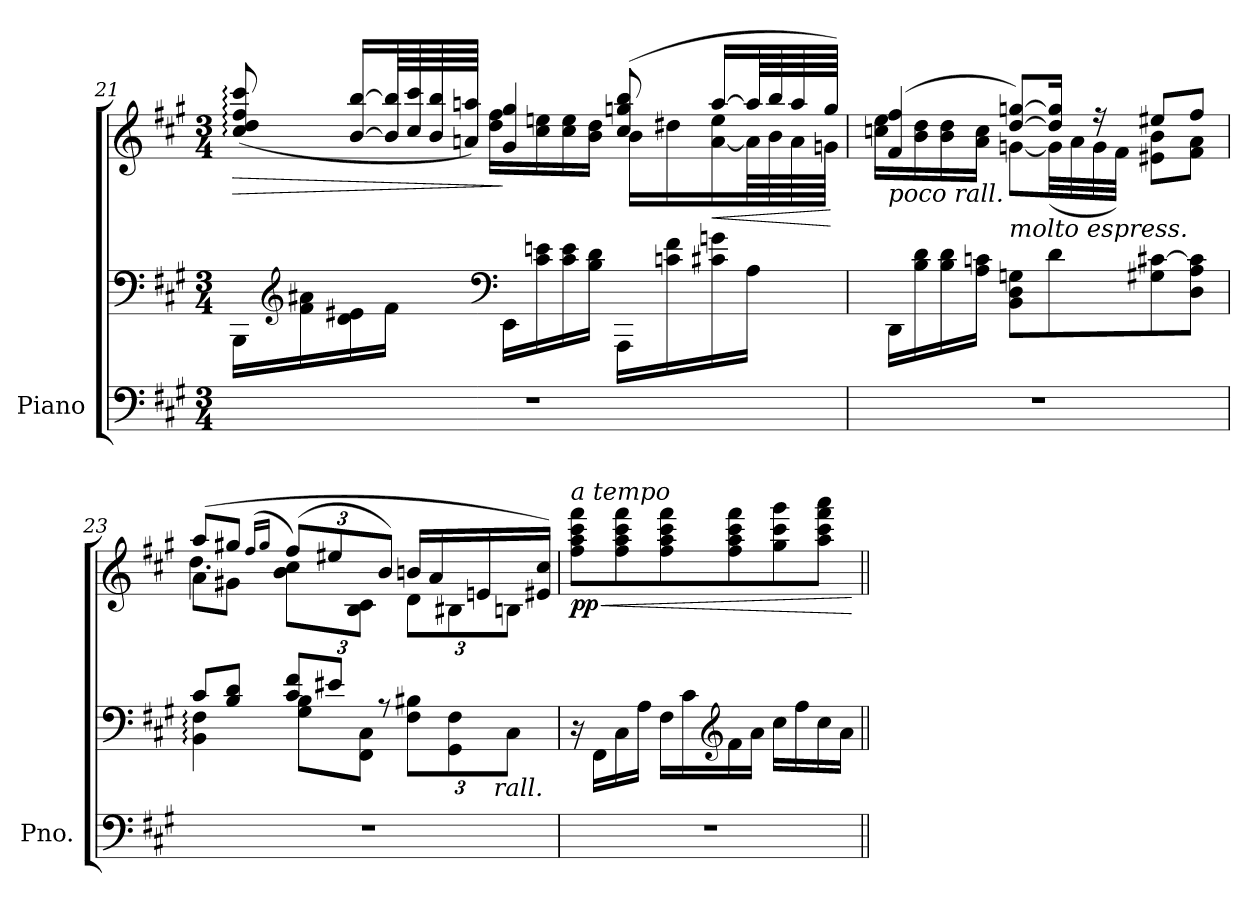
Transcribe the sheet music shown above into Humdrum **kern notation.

**kern	**kern	**kern	**dynam
*part1	*part1	*part1	*part1
*staff3	*staff2	*staff1	*staff1/2/3
*I"Piano	*	*	*
*I'Pno.	*	*	*
*clefF4	*clefF4	*clefG2	*
*k[f#c#g#]	*k[f#c#g#]	*k[f#c#g#]	*
*M3/4	*M3/4	*M3/4	*
*MM56	*MM56	*MM56	*
=21	=21	=21	=21
!	!	!LO:TX:b:i:t=subito rit. il tempo e molto espress.	!
!	!	!	!LO:HP:b
*	*	*^	*
2.r	16BBB\LL	(8cc#/: 8dd/: 8ff#/: 8ccc#/:	4ryy	>
*	*clefG2	*	*	*
.	16f#\ 16a#X\	.	.	.
.	16d\ 16e#X\	[16b/ [16bb/LL	.	.
.	16f#\JJ	64b/] 64bb/]LL	.	.
.	.	64cc#/ 64ccc#/	.	.
.	.	64b/ 64bb/	.	.
.	.	64an/ 64aan/JJJJ)	.	.
*	*clefF4	*	*	*
.	16EE\LL	4g#/ 4gg#/	16dd\ 16ff#\LL	]
.	16c#\ 16en\	.	16cc#\ 16een\	.
.	16c#\ 16e\	.	16cc#\ 16ee\	.
.	16B\ 16d\JJ	.	16b\ 16dd\JJ	.
.	16AAA\LL	(8cc#/ 8ggn/ 8bb/	16b\LL	.
.	16cn\ 16f#\	.	16dd#X\	.
!	!	!	!	!LO:HP:b
.	16c#X\ 16gn\	[16aa/LL	[16a\ 16ee\	<
.	16A\JJ	64aa/LL]	64a\LL]	.
.	.	64bb/	64b\	.
.	.	64aa/	64a\	.
.	.	64gg/JJJJ)	64gn\JJJJ	.
*	*	*v	*v	*
.	.	.	[
!!LO:LB:g=z
=22	=22	=22	=22
*	*	*MM52	*
*	*	*^	*
!	!	!LO:TX:b:i:t=poco rall.	!	!
2.r	16DD\LL	(4f#/ 4ff#/	16ccn\ 16ee\LL	.
.	16B\ 16d\	.	16b\ 16dd\	.
.	16B\ 16d\	.	16b\ 16dd\	.
.	16A\ 16cn\JJ	.	16a\ 16cc\JJ	.
!	!	!LO:TX:b:i:t=molto espress.	!	!
.	8BB\ 8D\ 8Gn\L	[8dd/ [8ggn/L)	[8gn\L	.
*	*	*MM62	*	*
.	8d\	16dd/] 16gg/]Jk	(>32g\LL]	.
.	.	.	32a\	.
.	.	16r	32g\	.
.	.	.	32f#\JJJ)	.
.	8G#X\ [8c#X\	8ee#X/L	8e#X\ 8b\L	.
.	8D\ 8A\ 8c#\]J	8ff#/J	8f#\ 8a\J	.
=23	=23	=23	=23	=23
*	*^	*	*^	*
2.r	8c#/L	4BB\: 4F#\:	(8aa/L	8a\L	4.dd\	.
.	8B/ 8d/J	.	8gg#X/J	8g#X\J	.	.
.	.	.	(16qff#/LL	.	.	.
.	.	.	16qgg#/JJ	.	.	.
*	*Xbrackettup	*	*Xbrackettup	*	*	*
.	12c#/ 12f#/L	8G#\ 8B\L	(12ff#/L)	8b\ 8cc#\L	.	.
.	12e#X/J	.	12ee#X/	.	.	.
.	.	8FF#\ 8C#\J	.	8B\ 8c#\J	8ryy	.
.	12r	.	12b/J)	.	.	.
.	12F#\ 12B#X\L	4ryy	16bn/LL	12d\L	4ryy	.
.	.	.	16a/	.	.	.
*	*	*	*MM54	*	*	*
.	12GG#\ 12F#\	.	.	12B#X\	.	.
.	.	.	16en/	.	.	.
*	*	*	*MM50	*	*	*
!	!LO:TX:b:i:t=rall.	!	!	!	!	!
.	12C#\J	.	.	12Bn\J	.	.
.	.	.	16e#X/ 16cc#/JJ)	.	.	.
*	*v	*v	*	*	*	*
*	*	*v	*v	*v	*
=24	=24	=24	=24
*	*	*MM72	*
!	!	!LO:TX:a:i:t=a tempo	!
!	!	!	!LO:HP:b
!	!	!	!LO:DY:n=1:b
2.r	16r	8ff#\ 8aa\ 8ccc#\ 8fff#\L	< pp
.	16FF#\LL	.	.
.	16C#\	8ff#\ 8aa\ 8ccc#\ 8fff#\	.
.	16A\JJ	.	.
.	16F#\LL	8ff#\ 8aa\ 8ccc#\ 8fff#\	.
.	16c#\	.	.
*	*clefG2	*	*
.	16f#\	8ff#\ 8aa\ 8ccc#\ 8fff#\	.
.	16a\JJ	.	.
.	16cc#\LL	8gg#\ 8ccc#\ 8ggg#\	.
.	16ff#\	.	.
.	16cc#\	8aa\ 8ccc#\ 8fff#\ 8aaa\J	.
.	16a\JJ	.	.
.	.	.	[
=||	=||	=||	=||
*-	*-	*-	*-
